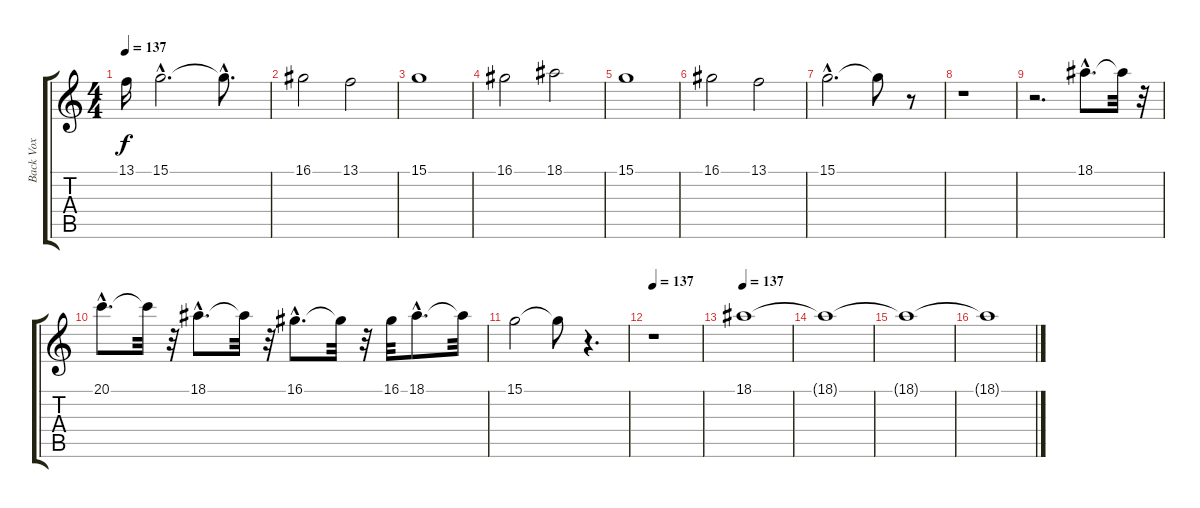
\track ("Back Vox" "Back Vox") {instrument synthvoice}
\staff {score tabs}
\tuning (E4 B3 G3 D3 A2 E2) {hide}
\ts (4 4)
\tempo 137
\clef g2
\ks c
13.1.16{dy f} 15.1{hac}.2{d} 15.1{hac t}.8{d} |
16.1.2 13.1.2 |
15.1.1 |
16.1.2 18.1.2 |
15.1.1 |
16.1.2 13.1.2 |
15.1{hac}.2{d} 15.1{t}.8 r.8 |
r.1 |
r.2{d} 18.1{hac}.8{d} 18.1{t}.32 r.32 |
20.1{hac}.8{d} 20.1{t}.32 r.32 18.1{hac}.8{d} 18.1{t}.32 r.32 16.1{hac}.8{d} 16.1{t}.32 r.32 16.1.32 18.1{hac}.8{d} 18.1{t}.32 |
15.1.2 15.1{t}.8 r.4{d} |
\tempo 137
r.1 |
\tempo 137
18.1.1 |
18.1{t}.1 |
18.1{t}.1 |
18.1{t}.1
